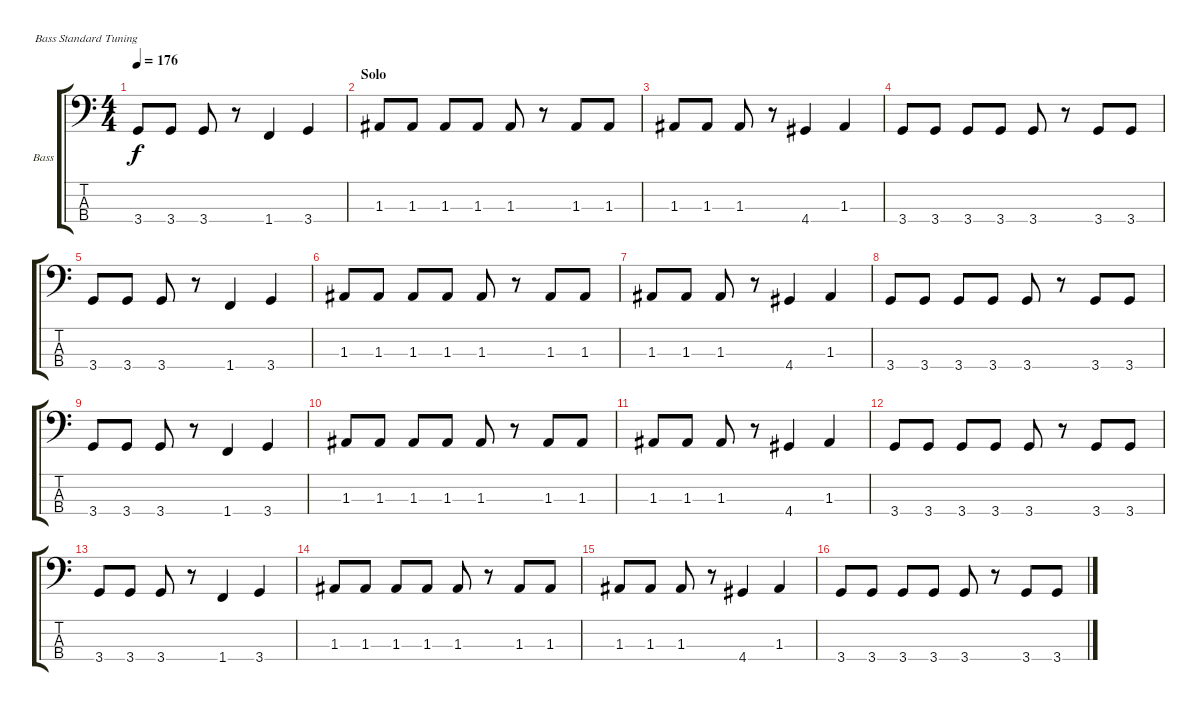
\bracketExtendMode groupsimilarinstruments
\firstSystemTrackNameOrientation horizontal
\otherSystemsTrackNameOrientation horizontal
\track ("Bass" "Bass") {instrument electricbasspick}
\staff {score tabs}
\tuning (G2 D2 A1 E1)
\ts (4 4)
\tempo 176
\clef f4
\ks c
3.4.8{dy f} 3.4.8 3.4.8 r.8 1.4.4 3.4.4 |
\section ("" "Solo")
1.3.8 1.3.8 1.3.8 1.3.8 1.3.8 r.8 1.3.8 1.3.8 |
1.3.8 1.3.8 1.3.8 r.8 4.4.4 1.3.4 |
3.4.8 3.4.8 3.4.8 3.4.8 3.4.8 r.8 3.4.8 3.4.8 |
3.4.8 3.4.8 3.4.8 r.8 1.4.4 3.4.4 |
1.3.8 1.3.8 1.3.8 1.3.8 1.3.8 r.8 1.3.8 1.3.8 |
1.3.8 1.3.8 1.3.8 r.8 4.4.4 1.3.4 |
3.4.8 3.4.8 3.4.8 3.4.8 3.4.8 r.8 3.4.8 3.4.8 |
3.4.8 3.4.8 3.4.8 r.8 1.4.4 3.4.4 |
1.3.8 1.3.8 1.3.8 1.3.8 1.3.8 r.8 1.3.8 1.3.8 |
1.3.8 1.3.8 1.3.8 r.8 4.4.4 1.3.4 |
3.4.8 3.4.8 3.4.8 3.4.8 3.4.8 r.8 3.4.8 3.4.8 |
3.4.8 3.4.8 3.4.8 r.8 1.4.4 3.4.4 |
1.3.8 1.3.8 1.3.8 1.3.8 1.3.8 r.8 1.3.8 1.3.8 |
1.3.8 1.3.8 1.3.8 r.8 4.4.4 1.3.4 |
3.4.8 3.4.8 3.4.8 3.4.8 3.4.8 r.8 3.4.8 3.4.8
